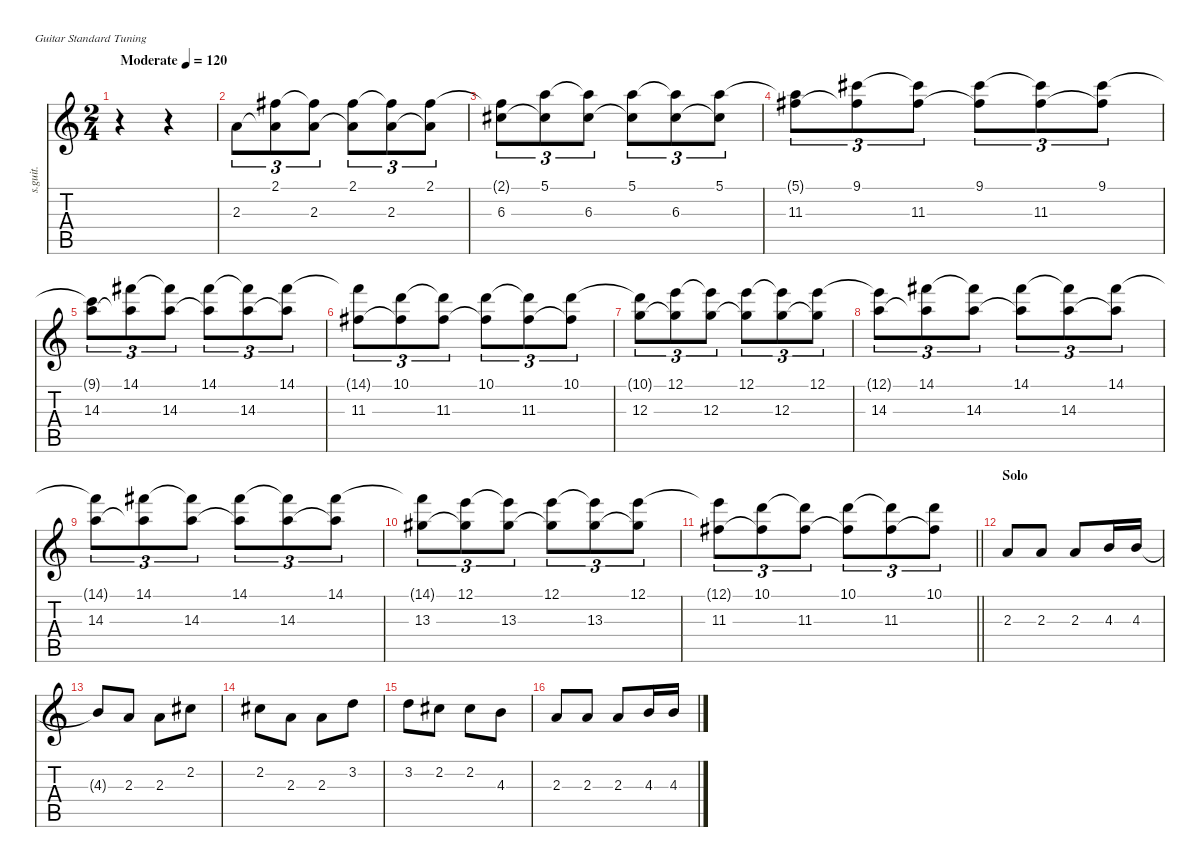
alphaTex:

\defaultSystemsLayout 4
\hideDynamics
\bracketExtendMode nobrackets
\otherSystemsTrackNameOrientation horizontal
\track ("Rythm Guitar" "s.guit.") {instrument acousticguitarsteel}
\staff {score tabs}
\tuning (E4 B3 G3 D3 A2 E2)
\ts (2 4)
\beaming (8 2 2)
\tempo (120 "Moderate")
\clef g2
\ks c
r.4{dy f instrument acousticguitarsteel beam Down} r.4{beam Down} |
2.3.8{tu (3 2) beam Down} (2.1{acc #} 2.3{t}).8{tu (3 2) beam Down} (2.1{t acc #} 2.3).8{tu (3 2) beam Down} (2.1{acc #} 2.3{t}).8{tu (3 2) beam Down} (2.1{t acc #} 2.3).8{tu (3 2) beam Down} (2.1{acc #} 2.3{t}).8{tu (3 2) beam Down} |
(2.1{t acc #} 6.3{acc #}).8{tu (3 2) beam Down} (5.1 6.3{t acc #}).8{tu (3 2) beam Down} (5.1{t} 6.3{acc #}).8{tu (3 2) beam Down} (5.1 6.3{t acc #}).8{tu (3 2) beam Down} (5.1{t} 6.3{acc #}).8{tu (3 2) beam Down} (5.1 6.3{t acc #}).8{tu (3 2) beam Down} |
(5.1{t} 11.3{acc #}).8{tu (3 2) beam Down} (9.1{acc #} 11.3{t acc #}).8{tu (3 2) beam Down} (9.1{t acc #} 11.3{acc #}).8{tu (3 2) beam Down} (9.1{acc #} 11.3{t acc #}).8{tu (3 2) beam Down} (9.1{t acc #} 11.3{acc #}).8{tu (3 2) beam Down} (9.1{acc #} 11.3{t acc #}).8{tu (3 2) beam Down} |
(9.1{t acc #} 14.3).8{tu (3 2) beam Down} (14.1{acc #} 14.3{t}).8{tu (3 2) beam Down} (14.1{t acc #} 14.3).8{tu (3 2) beam Down} (14.1{acc #} 14.3{t}).8{tu (3 2) beam Down} (14.1{t acc #} 14.3).8{tu (3 2) beam Down} (14.1{acc #} 14.3{t}).8{tu (3 2) beam Down} |
(14.1{t acc #} 11.3{acc #}).8{tu (3 2) beam Down} (10.1 11.3{t acc #}).8{tu (3 2) beam Down} (10.1{t} 11.3{acc #}).8{tu (3 2) beam Down} (10.1 11.3{t acc #}).8{tu (3 2) beam Down} (10.1{t} 11.3{acc #}).8{tu (3 2) beam Down} (10.1 11.3{t acc #}).8{tu (3 2) beam Down} |
(10.1{t} 12.3).8{tu (3 2) beam Down} (12.1 12.3{t}).8{tu (3 2) beam Down} (12.1{t} 12.3).8{tu (3 2) beam Down} (12.1 12.3{t}).8{tu (3 2) beam Down} (12.1{t} 12.3).8{tu (3 2) beam Down} (12.1 12.3{t}).8{tu (3 2) beam Down} |
(12.1{t} 14.3).8{tu (3 2) beam Down} (14.1{acc #} 14.3{t}).8{tu (3 2) beam Down} (14.1{t acc #} 14.3).8{tu (3 2) beam Down} (14.1{acc #} 14.3{t}).8{tu (3 2) beam Down} (14.1{t acc #} 14.3).8{tu (3 2) beam Down} (14.1{acc #} 14.3{t}).8{tu (3 2) beam Down} |
(14.1{t acc #} 14.3).8{tu (3 2) beam Down} (14.1{acc #} 14.3{t}).8{tu (3 2) beam Down} (14.1{t acc #} 14.3).8{tu (3 2) beam Down} (14.1{acc #} 14.3{t}).8{tu (3 2) beam Down} (14.1{t acc #} 14.3).8{tu (3 2) beam Down} (14.1{acc #} 14.3{t}).8{tu (3 2) beam Down} |
(14.1{t acc #} 13.3{acc #}).8{tu (3 2) beam Down} (12.1 13.3{t acc #}).8{tu (3 2) beam Down} (12.1{t} 13.3{acc #}).8{tu (3 2) beam Down} (12.1 13.3{t acc #}).8{tu (3 2) beam Down} (12.1{t} 13.3{acc #}).8{tu (3 2) beam Down} (12.1 13.3{t acc #}).8{tu (3 2) beam Down} |
\barLineRight lightlight
(12.1{t} 11.3{acc #}).8{tu (3 2) beam Down} (10.1 11.3{t acc #}).8{tu (3 2) beam Down} (10.1{t} 11.3{acc #}).8{tu (3 2) beam Down} (10.1 11.3{t acc #}).8{tu (3 2) beam Down} (10.1{t} 11.3{acc #}).8{tu (3 2) beam Down} (10.1 11.3{t acc #}).8{tu (3 2) beam Down} |
\section ("" "Solo")
2.3.8{beam Up} 2.3.8{beam Up} 2.3.8{beam Up} 4.3.16{beam Up} 4.3.16{beam Up} |
4.3{t}.8{beam Up} 2.3.8{beam Up} 2.3.8{beam Down} 2.2{acc #}.8{beam Down} |
2.2{acc #}.8{beam Down} 2.3.8{beam Down} 2.3.8{beam Down} 3.2.8{beam Down} |
3.2.8{beam Down} 2.2{acc #}.8{beam Down} 2.2{acc #}.8{beam Down} 4.3.8{beam Down} |
2.3.8{beam Up} 2.3.8{beam Up} 2.3.8{beam Up} 4.3.16{beam Up} 4.3.16{beam Up}
